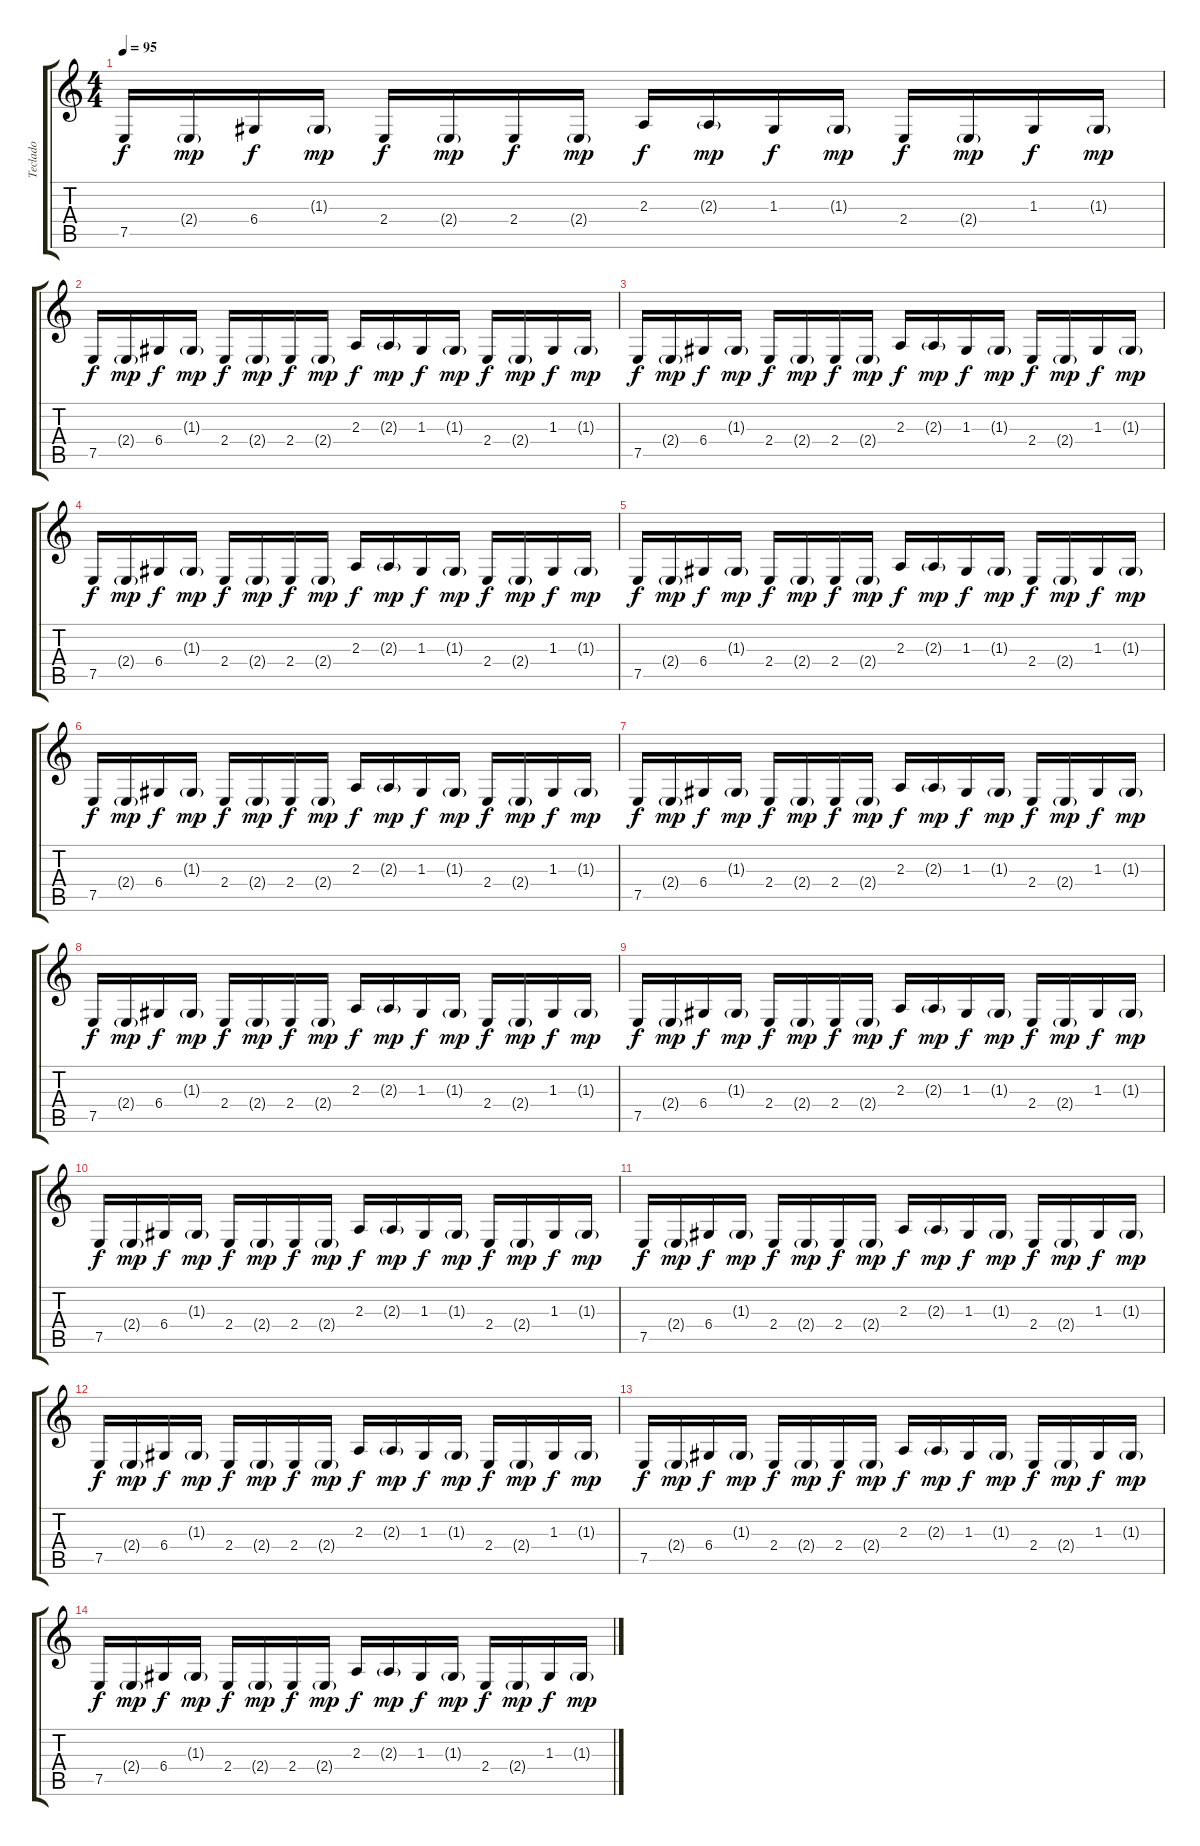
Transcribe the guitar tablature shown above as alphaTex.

\track ("Teclado" "Teclado") {instrument vibraphone}
\staff {score tabs}
\tuning (E4 B3 G3 D3 A2 E2) {hide}
\ts (4 4)
\tempo 95
\clef g2
\ks c
7.5.16{dy f} 2.4{g}.16{dy mp} 6.4.16{dy f} 1.3{g}.16{dy mp} 2.4.16{dy f} 2.4{g}.16{dy mp} 2.4.16{dy f} 2.4{g}.16{dy mp} 2.3.16{dy f} 2.3{g}.16{dy mp} 1.3.16{dy f} 1.3{g}.16{dy mp} 2.4.16{dy f} 2.4{g}.16{dy mp} 1.3.16{dy f} 1.3{g}.16{dy mp} |
7.5.16{dy f} 2.4{g}.16{dy mp} 6.4.16{dy f} 1.3{g}.16{dy mp} 2.4.16{dy f} 2.4{g}.16{dy mp} 2.4.16{dy f} 2.4{g}.16{dy mp} 2.3.16{dy f} 2.3{g}.16{dy mp} 1.3.16{dy f} 1.3{g}.16{dy mp} 2.4.16{dy f} 2.4{g}.16{dy mp} 1.3.16{dy f} 1.3{g}.16{dy mp} |
7.5.16{dy f} 2.4{g}.16{dy mp} 6.4.16{dy f} 1.3{g}.16{dy mp} 2.4.16{dy f} 2.4{g}.16{dy mp} 2.4.16{dy f} 2.4{g}.16{dy mp} 2.3.16{dy f} 2.3{g}.16{dy mp} 1.3.16{dy f} 1.3{g}.16{dy mp} 2.4.16{dy f} 2.4{g}.16{dy mp} 1.3.16{dy f} 1.3{g}.16{dy mp} |
7.5.16{dy f} 2.4{g}.16{dy mp} 6.4.16{dy f} 1.3{g}.16{dy mp} 2.4.16{dy f} 2.4{g}.16{dy mp} 2.4.16{dy f} 2.4{g}.16{dy mp} 2.3.16{dy f} 2.3{g}.16{dy mp} 1.3.16{dy f} 1.3{g}.16{dy mp} 2.4.16{dy f} 2.4{g}.16{dy mp} 1.3.16{dy f} 1.3{g}.16{dy mp} |
7.5.16{dy f} 2.4{g}.16{dy mp} 6.4.16{dy f} 1.3{g}.16{dy mp} 2.4.16{dy f} 2.4{g}.16{dy mp} 2.4.16{dy f} 2.4{g}.16{dy mp} 2.3.16{dy f} 2.3{g}.16{dy mp} 1.3.16{dy f} 1.3{g}.16{dy mp} 2.4.16{dy f} 2.4{g}.16{dy mp} 1.3.16{dy f} 1.3{g}.16{dy mp} |
7.5.16{dy f} 2.4{g}.16{dy mp} 6.4.16{dy f} 1.3{g}.16{dy mp} 2.4.16{dy f} 2.4{g}.16{dy mp} 2.4.16{dy f} 2.4{g}.16{dy mp} 2.3.16{dy f} 2.3{g}.16{dy mp} 1.3.16{dy f} 1.3{g}.16{dy mp} 2.4.16{dy f} 2.4{g}.16{dy mp} 1.3.16{dy f} 1.3{g}.16{dy mp} |
7.5.16{dy f} 2.4{g}.16{dy mp} 6.4.16{dy f} 1.3{g}.16{dy mp} 2.4.16{dy f} 2.4{g}.16{dy mp} 2.4.16{dy f} 2.4{g}.16{dy mp} 2.3.16{dy f} 2.3{g}.16{dy mp} 1.3.16{dy f} 1.3{g}.16{dy mp} 2.4.16{dy f} 2.4{g}.16{dy mp} 1.3.16{dy f} 1.3{g}.16{dy mp} |
7.5.16{dy f} 2.4{g}.16{dy mp} 6.4.16{dy f} 1.3{g}.16{dy mp} 2.4.16{dy f} 2.4{g}.16{dy mp} 2.4.16{dy f} 2.4{g}.16{dy mp} 2.3.16{dy f} 2.3{g}.16{dy mp} 1.3.16{dy f} 1.3{g}.16{dy mp} 2.4.16{dy f} 2.4{g}.16{dy mp} 1.3.16{dy f} 1.3{g}.16{dy mp} |
7.5.16{dy f} 2.4{g}.16{dy mp} 6.4.16{dy f} 1.3{g}.16{dy mp} 2.4.16{dy f} 2.4{g}.16{dy mp} 2.4.16{dy f} 2.4{g}.16{dy mp} 2.3.16{dy f} 2.3{g}.16{dy mp} 1.3.16{dy f} 1.3{g}.16{dy mp} 2.4.16{dy f} 2.4{g}.16{dy mp} 1.3.16{dy f} 1.3{g}.16{dy mp} |
7.5.16{dy f} 2.4{g}.16{dy mp} 6.4.16{dy f} 1.3{g}.16{dy mp} 2.4.16{dy f} 2.4{g}.16{dy mp} 2.4.16{dy f} 2.4{g}.16{dy mp} 2.3.16{dy f} 2.3{g}.16{dy mp} 1.3.16{dy f} 1.3{g}.16{dy mp} 2.4.16{dy f} 2.4{g}.16{dy mp} 1.3.16{dy f} 1.3{g}.16{dy mp} |
7.5.16{dy f} 2.4{g}.16{dy mp} 6.4.16{dy f} 1.3{g}.16{dy mp} 2.4.16{dy f} 2.4{g}.16{dy mp} 2.4.16{dy f} 2.4{g}.16{dy mp} 2.3.16{dy f} 2.3{g}.16{dy mp} 1.3.16{dy f} 1.3{g}.16{dy mp} 2.4.16{dy f} 2.4{g}.16{dy mp} 1.3.16{dy f} 1.3{g}.16{dy mp} |
7.5.16{dy f} 2.4{g}.16{dy mp} 6.4.16{dy f} 1.3{g}.16{dy mp} 2.4.16{dy f} 2.4{g}.16{dy mp} 2.4.16{dy f} 2.4{g}.16{dy mp} 2.3.16{dy f} 2.3{g}.16{dy mp} 1.3.16{dy f} 1.3{g}.16{dy mp} 2.4.16{dy f} 2.4{g}.16{dy mp} 1.3.16{dy f} 1.3{g}.16{dy mp} |
7.5.16{dy f} 2.4{g}.16{dy mp} 6.4.16{dy f} 1.3{g}.16{dy mp} 2.4.16{dy f} 2.4{g}.16{dy mp} 2.4.16{dy f} 2.4{g}.16{dy mp} 2.3.16{dy f} 2.3{g}.16{dy mp} 1.3.16{dy f} 1.3{g}.16{dy mp} 2.4.16{dy f} 2.4{g}.16{dy mp} 1.3.16{dy f} 1.3{g}.16{dy mp} |
7.5.16{dy f} 2.4{g}.16{dy mp} 6.4.16{dy f} 1.3{g}.16{dy mp} 2.4.16{dy f} 2.4{g}.16{dy mp} 2.4.16{dy f} 2.4{g}.16{dy mp} 2.3.16{dy f} 2.3{g}.16{dy mp} 1.3.16{dy f} 1.3{g}.16{dy mp} 2.4.16{dy f} 2.4{g}.16{dy mp} 1.3.16{dy f} 1.3{g}.16{dy mp}
